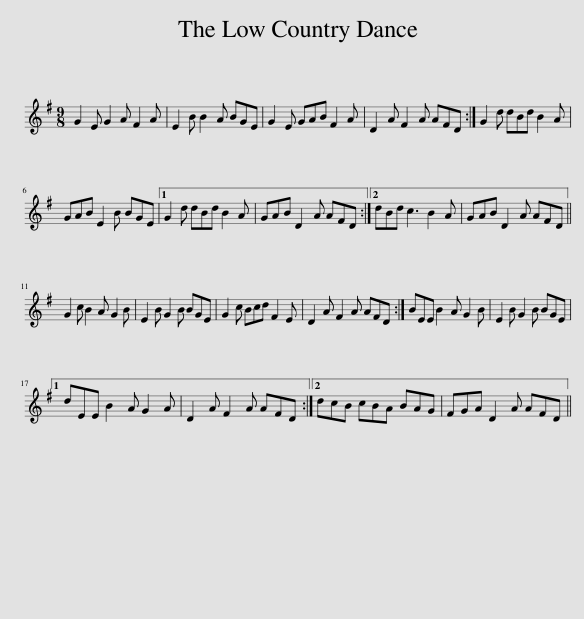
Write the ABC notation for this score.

X:1
L:1/8
M:9/8
I:linebreak $
K:Emin
V:1 treble
V:1
 G2 E G2 A F2 A | E2 B B2 A BGE | G2 E GAB F2 A | D2 A F2 A AFD :| G2 d dBd B2 A |$ %5
 GAB E2 B BGE |1 G2 d dBd B2 A | GAB D2 A AFD :|2 dBd c3 B2 A | GAB D2 A AFD ||$ %10
 G2 c B2 A G2 B | E2 B G2 B BGE | G2 c Bcd F2 E | D2 A F2 A AFD :| BEE B2 A G2 B | %15
 E2 B G2 B BGE |1$ dEE B2 A G2 A | D2 A F2 A AFD :|2 dcB cBA BAG | FGA D2 A AFD || %20
